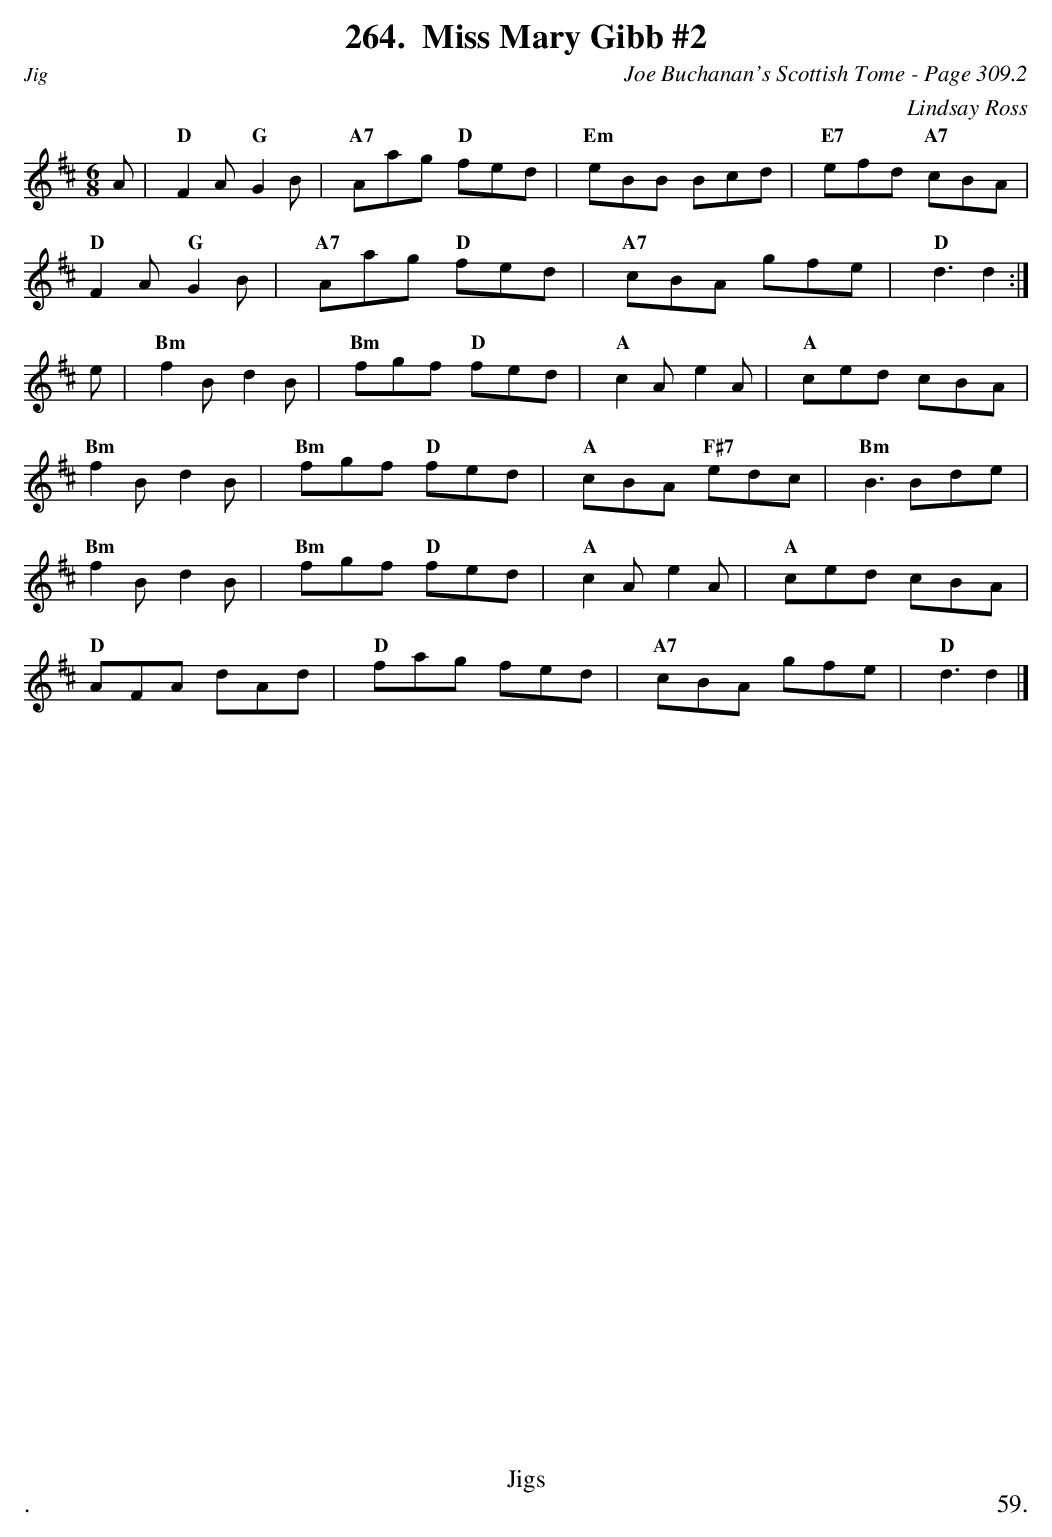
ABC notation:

X:1
T:Miss Mary Gibb #2
C:Joe Buchanan's Scottish Tome - Page 309.2
C:Lindsay Ross
L:1/8
M:6/8
K:D
A | "D"F2 A "G"G2 B | "A7"Aag "D"fed | "Em"eBB Bcd | "E7"efd "A7"cBA |
"D"F2 A "G"G2 B | "A7"Aag "D"fed | "A7"cBA gfe | "D"d3 d2 :|
e | "Bm"f2 B d2 B | "Bm"fgf "D"fed | "A"c2 Ae2 A | "A"ced cBA |
"Bm"f2 B d2 B | "Bm"fgf "D"fed | "A"cBA "F#7"edc | "Bm"B3 Bde |
"Bm"f2 B d2 B | "Bm"fgf "D"fed | "A"c2 Ae2 A | "A"ced cBA |
"D"AFA dAd |  "D"fag fed | "A7"cBA gfe | "D"d3 d2 |]
